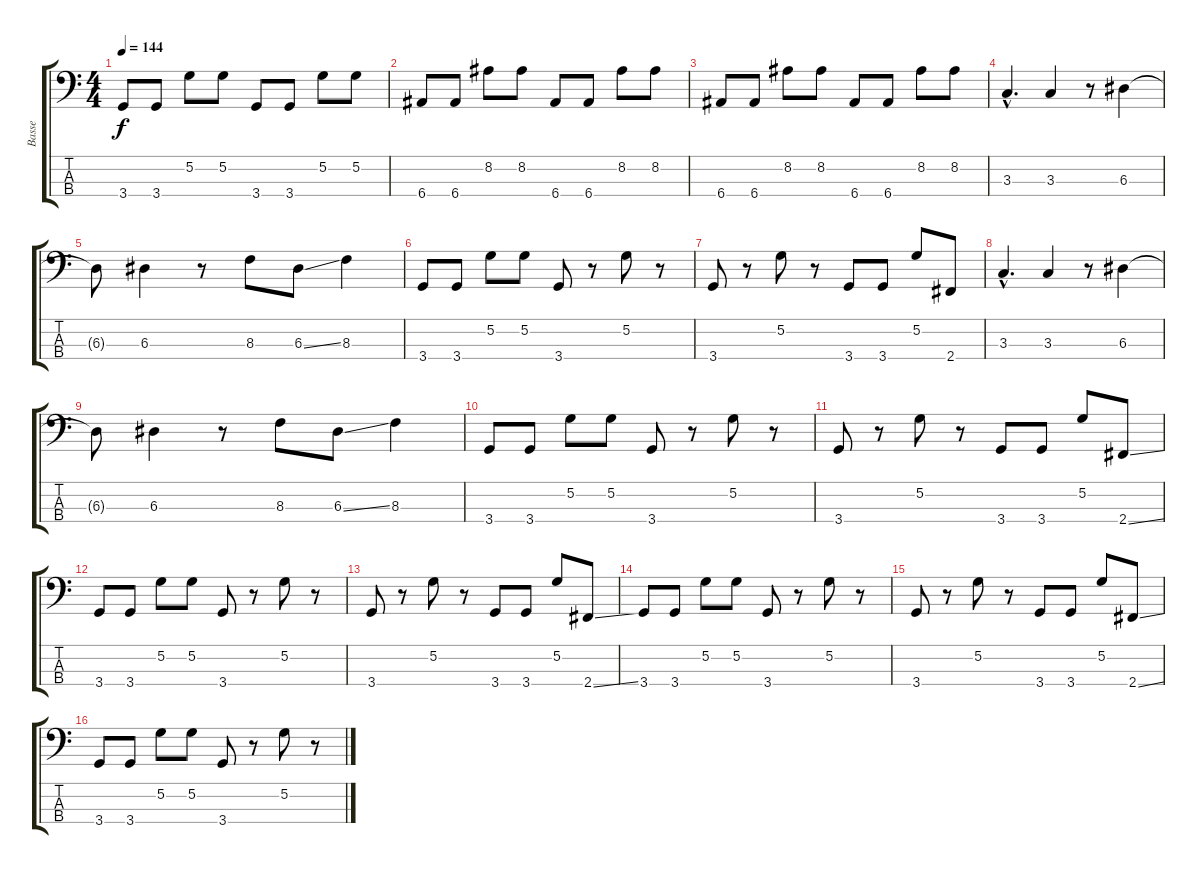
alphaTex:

\track ("Basse" "Basse") {instrument electricbassfinger}
\staff {score tabs}
\tuning (G2 D2 A1 E1) {hide}
\ts (4 4)
\tempo 144
\clef f4
\ks c
3.4.8{dy f} 3.4.8 5.2.8 5.2.8 3.4.8 3.4.8 5.2.8 5.2.8 |
6.4.8 6.4.8 8.2.8 8.2.8 6.4.8 6.4.8 8.2.8 8.2.8 |
6.4.8 6.4.8 8.2.8 8.2.8 6.4.8 6.4.8 8.2.8 8.2.8 |
3.3{hac}.4{d} 3.3.4 r.8 6.3.4 |
6.3{t}.8 6.3.4 r.8 8.3.8 6.3{ss}.8 8.3.4 |
3.4.8 3.4.8 5.2.8 5.2.8 3.4.8 r.8 5.2.8 r.8 |
3.4.8 r.8 5.2.8 r.8 3.4.8 3.4.8 5.2.8 2.4.8 |
3.3{hac}.4{d} 3.3.4 r.8 6.3.4 |
6.3{t}.8 6.3.4 r.8 8.3.8 6.3{ss}.8 8.3.4 |
3.4.8 3.4.8 5.2.8 5.2.8 3.4.8 r.8 5.2.8 r.8 |
3.4.8 r.8 5.2.8 r.8 3.4.8 3.4.8 5.2.8 2.4{ss}.8 |
3.4.8 3.4.8 5.2.8 5.2.8 3.4.8 r.8 5.2.8 r.8 |
3.4.8 r.8 5.2.8 r.8 3.4.8 3.4.8 5.2.8 2.4{ss}.8 |
3.4.8 3.4.8 5.2.8 5.2.8 3.4.8 r.8 5.2.8 r.8 |
3.4.8 r.8 5.2.8 r.8 3.4.8 3.4.8 5.2.8 2.4{ss}.8 |
3.4.8 3.4.8 5.2.8 5.2.8 3.4.8 r.8 5.2.8 r.8
